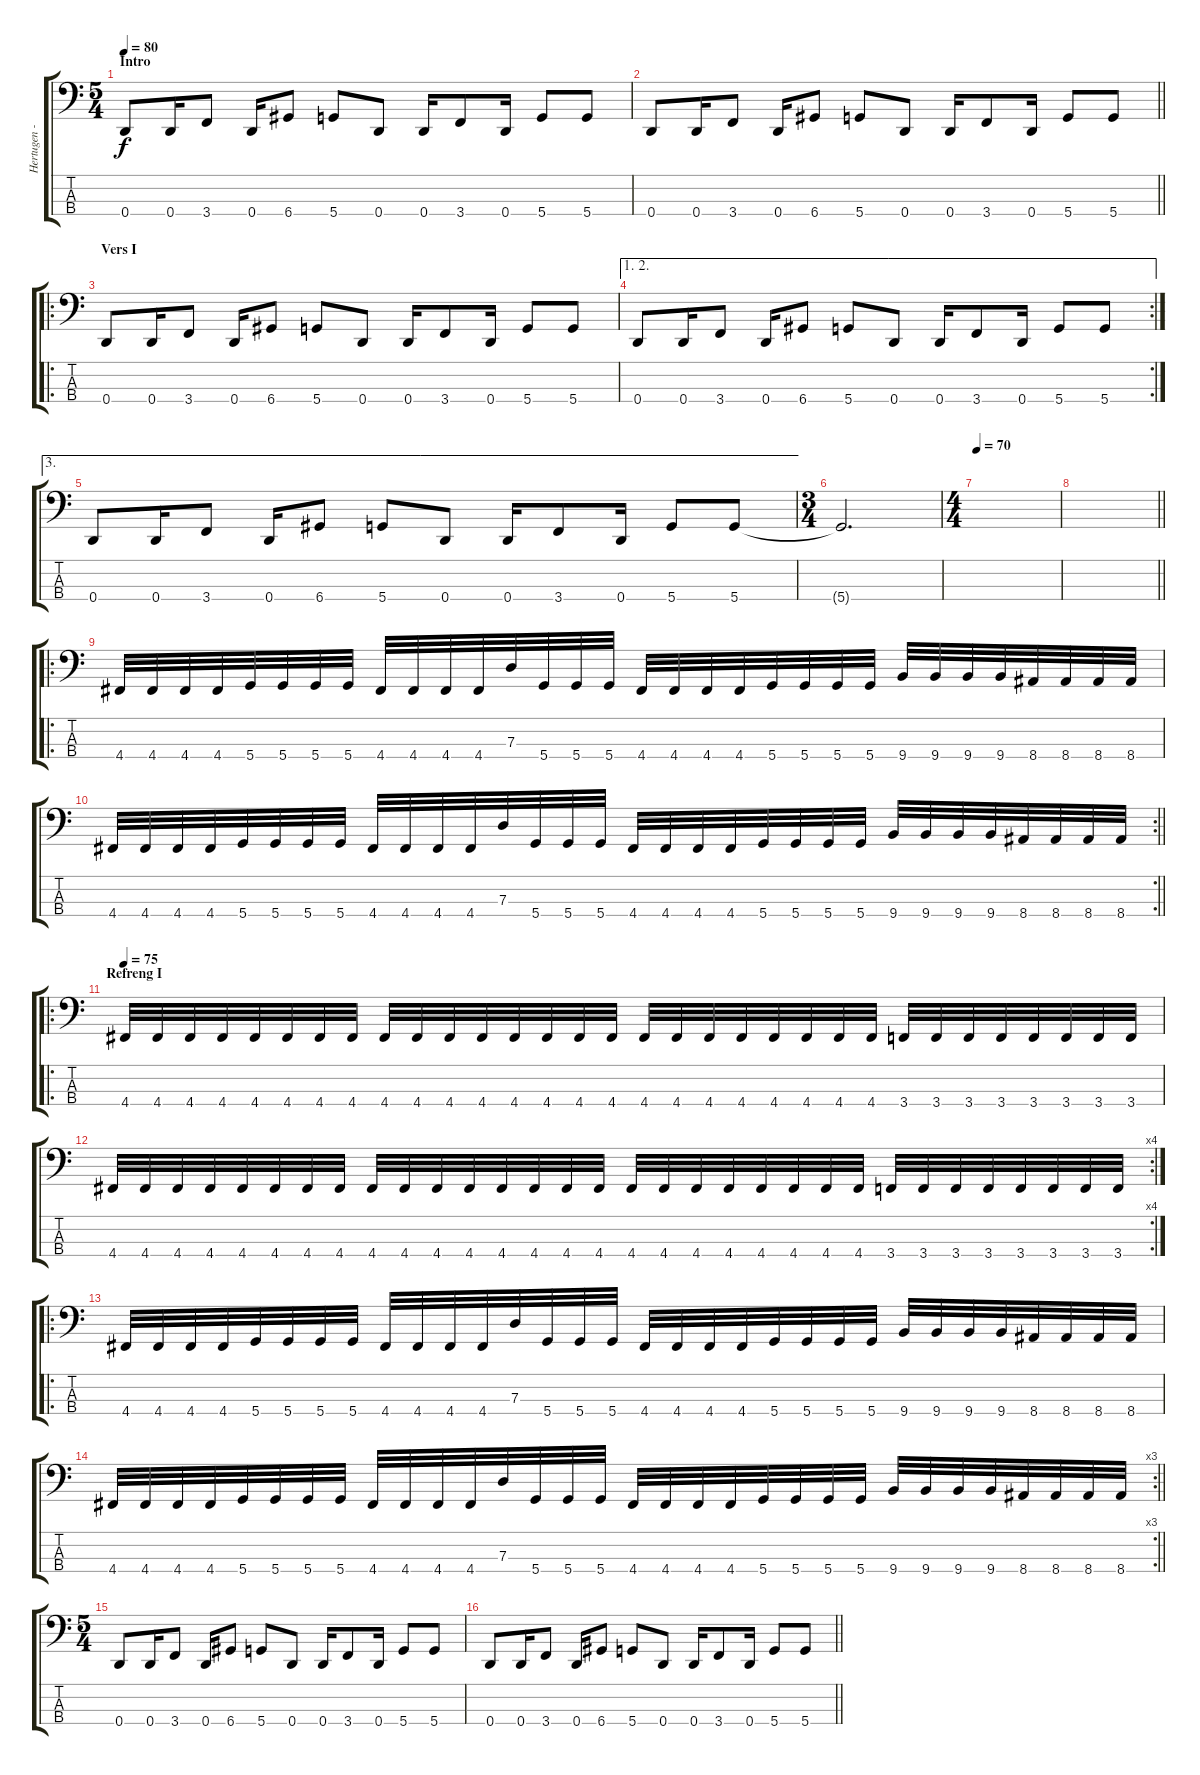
\track ("Hertugen - Bass" "Hertugen -") {instrument electricbasspick}
\staff {score tabs}
\tuning (F2 C2 G1 D1) {hide}
\ts (5 4)
\section ("" "Intro")
\tempo 80
\clef f4
\ks c
0.4.8{dy f instrument electricbasspick} 0.4.16 3.4.8 0.4.16 6.4.8 5.4.8 0.4.8 0.4.16 3.4.8 0.4.16 5.4.8 5.4.8 |
\barLineRight lightlight
0.4.8 0.4.16 3.4.8 0.4.16 6.4.8 5.4.8 0.4.8 0.4.16 3.4.8 0.4.16 5.4.8 5.4.8 |
\ro
\section ("" "Vers I")
0.4.8 0.4.16 3.4.8 0.4.16 6.4.8 5.4.8 0.4.8 0.4.16 3.4.8 0.4.16 5.4.8 5.4.8 |
\ae (1 2)
\rc 2
0.4.8 0.4.16 3.4.8 0.4.16 6.4.8 5.4.8 0.4.8 0.4.16 3.4.8 0.4.16 5.4.8 5.4.8 |
\ae 3
0.4.8 0.4.16 3.4.8 0.4.16 6.4.8 5.4.8 0.4.8 0.4.16 3.4.8 0.4.16 5.4.8 5.4.8 |
\ts (3 4)
5.4{t}.2{d} |
\ts (4 4)
\tempo 70
|
\barLineRight lightlight
|
\ro
4.4.32 4.4.32 4.4.32 4.4.32 5.4.32 5.4.32 5.4.32 5.4.32 4.4.32 4.4.32 4.4.32 4.4.32 7.3.32 5.4.32 5.4.32 5.4.32 4.4.32 4.4.32 4.4.32 4.4.32 5.4.32 5.4.32 5.4.32 5.4.32 9.4.32 9.4.32 9.4.32 9.4.32 8.4.32 8.4.32 8.4.32 8.4.32 |
\rc 2
\barLineRight lightlight
4.4.32 4.4.32 4.4.32 4.4.32 5.4.32 5.4.32 5.4.32 5.4.32 4.4.32 4.4.32 4.4.32 4.4.32 7.3.32 5.4.32 5.4.32 5.4.32 4.4.32 4.4.32 4.4.32 4.4.32 5.4.32 5.4.32 5.4.32 5.4.32 9.4.32 9.4.32 9.4.32 9.4.32 8.4.32 8.4.32 8.4.32 8.4.32 |
\ro
\section ("" "Refreng I")
\tempo 75
4.4.32 4.4.32 4.4.32 4.4.32 4.4.32 4.4.32 4.4.32 4.4.32 4.4.32 4.4.32 4.4.32 4.4.32 4.4.32 4.4.32 4.4.32 4.4.32 4.4.32 4.4.32 4.4.32 4.4.32 4.4.32 4.4.32 4.4.32 4.4.32 3.4.32 3.4.32 3.4.32 3.4.32 3.4.32 3.4.32 3.4.32 3.4.32 |
\rc 4
4.4.32 4.4.32 4.4.32 4.4.32 4.4.32 4.4.32 4.4.32 4.4.32 4.4.32 4.4.32 4.4.32 4.4.32 4.4.32 4.4.32 4.4.32 4.4.32 4.4.32 4.4.32 4.4.32 4.4.32 4.4.32 4.4.32 4.4.32 4.4.32 3.4.32 3.4.32 3.4.32 3.4.32 3.4.32 3.4.32 3.4.32 3.4.32 |
\ro
4.4.32 4.4.32 4.4.32 4.4.32 5.4.32 5.4.32 5.4.32 5.4.32 4.4.32 4.4.32 4.4.32 4.4.32 7.3.32 5.4.32 5.4.32 5.4.32 4.4.32 4.4.32 4.4.32 4.4.32 5.4.32 5.4.32 5.4.32 5.4.32 9.4.32 9.4.32 9.4.32 9.4.32 8.4.32 8.4.32 8.4.32 8.4.32 |
\rc 3
\barLineRight lightlight
4.4.32 4.4.32 4.4.32 4.4.32 5.4.32 5.4.32 5.4.32 5.4.32 4.4.32 4.4.32 4.4.32 4.4.32 7.3.32 5.4.32 5.4.32 5.4.32 4.4.32 4.4.32 4.4.32 4.4.32 5.4.32 5.4.32 5.4.32 5.4.32 9.4.32 9.4.32 9.4.32 9.4.32 8.4.32 8.4.32 8.4.32 8.4.32 |
\ts (5 4)
0.4.8 0.4.16 3.4.8 0.4.16 6.4.8 5.4.8 0.4.8 0.4.16 3.4.8 0.4.16 5.4.8 5.4.8 |
\barLineRight lightlight
0.4.8 0.4.16 3.4.8 0.4.16 6.4.8 5.4.8 0.4.8 0.4.16 3.4.8 0.4.16 5.4.8 5.4.8
